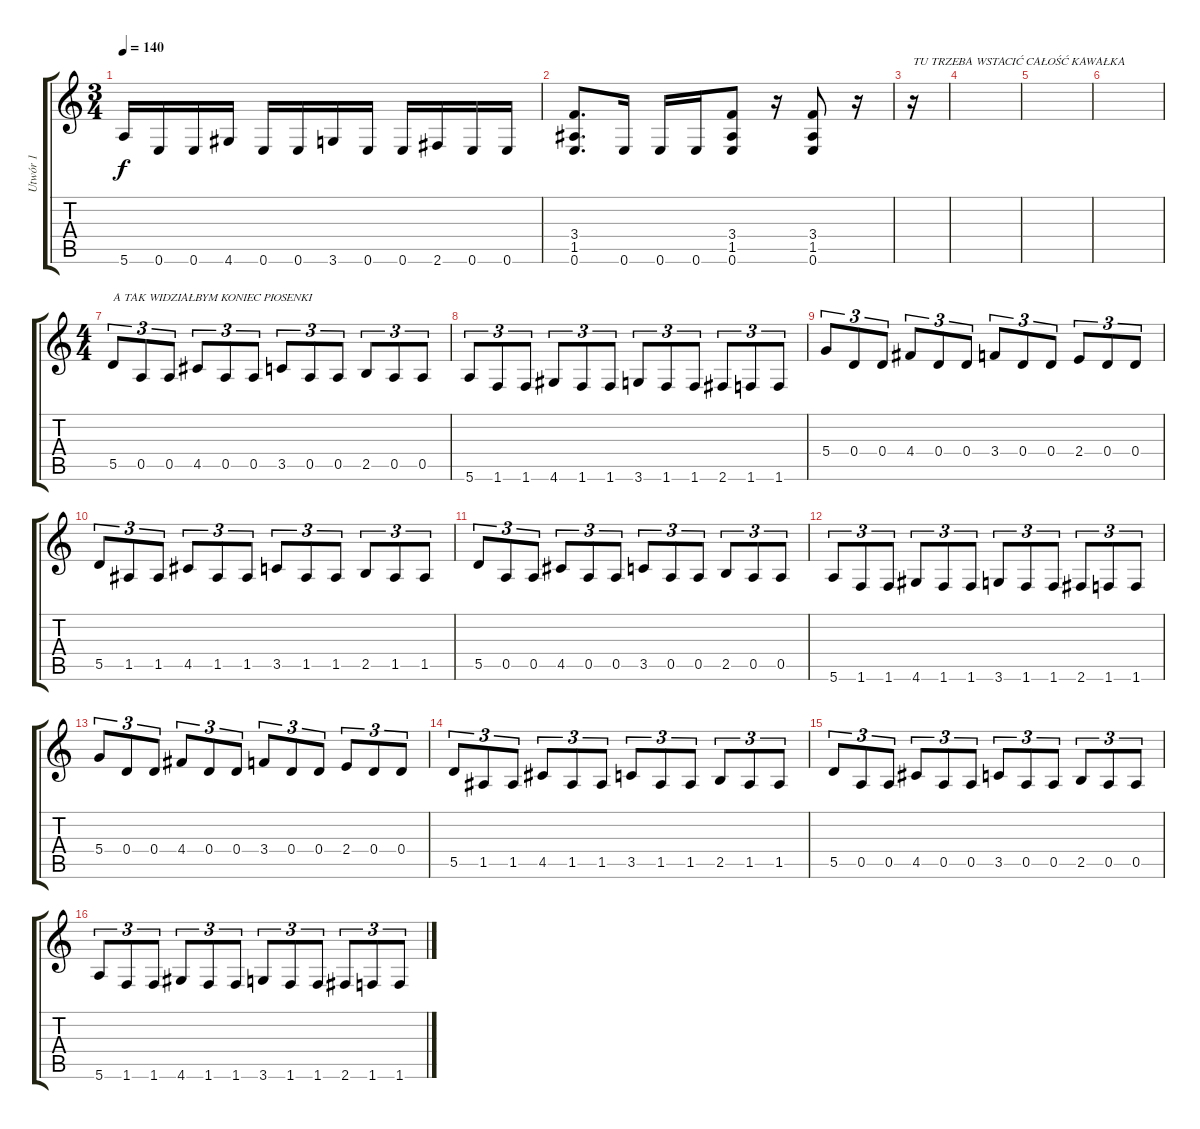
\track ("Utwór 1" "Utwór 1") {instrument distortionguitar}
\staff {score tabs}
\tuning (E4 B3 G3 D3 A2 E2) {hide}
\ts (3 4)
\tempo 140
\clef g2
\ks c
5.6.16{dy f} 0.6.16 0.6.16 4.6.16 0.6.16 0.6.16 3.6.16 0.6.16 0.6.16 2.6.16 0.6.16 0.6.16 |
(3.4 1.5 0.6).8{d} 0.6.16 0.6.16 0.6.16 (3.4 1.5 0.6).8 r.16 (3.4 1.5 0.6).8 r.16 |
r.16{txt "TU TRZEBA WSTACIĆ CAŁOŚĆ KAWAŁKA"} |
|
|
|
\ts (4 4)
5.5.8{tu (3 2) txt "A TAK WIDZIAŁBYM KONIEC PIOSENKI"} 0.5.8{tu (3 2)} 0.5.8{tu (3 2)} 4.5.8{tu (3 2)} 0.5.8{tu (3 2)} 0.5.8{tu (3 2)} 3.5.8{tu (3 2)} 0.5.8{tu (3 2)} 0.5.8{tu (3 2)} 2.5.8{tu (3 2)} 0.5.8{tu (3 2)} 0.5.8{tu (3 2)} |
5.6.8{tu (3 2)} 1.6.8{tu (3 2)} 1.6.8{tu (3 2)} 4.6.8{tu (3 2)} 1.6.8{tu (3 2)} 1.6.8{tu (3 2)} 3.6.8{tu (3 2)} 1.6.8{tu (3 2)} 1.6.8{tu (3 2)} 2.6.8{tu (3 2)} 1.6.8{tu (3 2)} 1.6.8{tu (3 2)} |
5.4.8{tu (3 2)} 0.4.8{tu (3 2)} 0.4.8{tu (3 2)} 4.4.8{tu (3 2)} 0.4.8{tu (3 2)} 0.4.8{tu (3 2)} 3.4.8{tu (3 2)} 0.4.8{tu (3 2)} 0.4.8{tu (3 2)} 2.4.8{tu (3 2)} 0.4.8{tu (3 2)} 0.4.8{tu (3 2)} |
5.5.8{tu (3 2)} 1.5.8{tu (3 2)} 1.5.8{tu (3 2)} 4.5.8{tu (3 2)} 1.5.8{tu (3 2)} 1.5.8{tu (3 2)} 3.5.8{tu (3 2)} 1.5.8{tu (3 2)} 1.5.8{tu (3 2)} 2.5.8{tu (3 2)} 1.5.8{tu (3 2)} 1.5.8{tu (3 2)} |
5.5.8{tu (3 2)} 0.5.8{tu (3 2)} 0.5.8{tu (3 2)} 4.5.8{tu (3 2)} 0.5.8{tu (3 2)} 0.5.8{tu (3 2)} 3.5.8{tu (3 2)} 0.5.8{tu (3 2)} 0.5.8{tu (3 2)} 2.5.8{tu (3 2)} 0.5.8{tu (3 2)} 0.5.8{tu (3 2)} |
5.6.8{tu (3 2)} 1.6.8{tu (3 2)} 1.6.8{tu (3 2)} 4.6.8{tu (3 2)} 1.6.8{tu (3 2)} 1.6.8{tu (3 2)} 3.6.8{tu (3 2)} 1.6.8{tu (3 2)} 1.6.8{tu (3 2)} 2.6.8{tu (3 2)} 1.6.8{tu (3 2)} 1.6.8{tu (3 2)} |
5.4.8{tu (3 2)} 0.4.8{tu (3 2)} 0.4.8{tu (3 2)} 4.4.8{tu (3 2)} 0.4.8{tu (3 2)} 0.4.8{tu (3 2)} 3.4.8{tu (3 2)} 0.4.8{tu (3 2)} 0.4.8{tu (3 2)} 2.4.8{tu (3 2)} 0.4.8{tu (3 2)} 0.4.8{tu (3 2)} |
5.5.8{tu (3 2)} 1.5.8{tu (3 2)} 1.5.8{tu (3 2)} 4.5.8{tu (3 2)} 1.5.8{tu (3 2)} 1.5.8{tu (3 2)} 3.5.8{tu (3 2)} 1.5.8{tu (3 2)} 1.5.8{tu (3 2)} 2.5.8{tu (3 2)} 1.5.8{tu (3 2)} 1.5.8{tu (3 2)} |
5.5.8{tu (3 2)} 0.5.8{tu (3 2)} 0.5.8{tu (3 2)} 4.5.8{tu (3 2)} 0.5.8{tu (3 2)} 0.5.8{tu (3 2)} 3.5.8{tu (3 2)} 0.5.8{tu (3 2)} 0.5.8{tu (3 2)} 2.5.8{tu (3 2)} 0.5.8{tu (3 2)} 0.5.8{tu (3 2)} |
5.6.8{tu (3 2)} 1.6.8{tu (3 2)} 1.6.8{tu (3 2)} 4.6.8{tu (3 2)} 1.6.8{tu (3 2)} 1.6.8{tu (3 2)} 3.6.8{tu (3 2)} 1.6.8{tu (3 2)} 1.6.8{tu (3 2)} 2.6.8{tu (3 2)} 1.6.8{tu (3 2)} 1.6.8{tu (3 2)}
